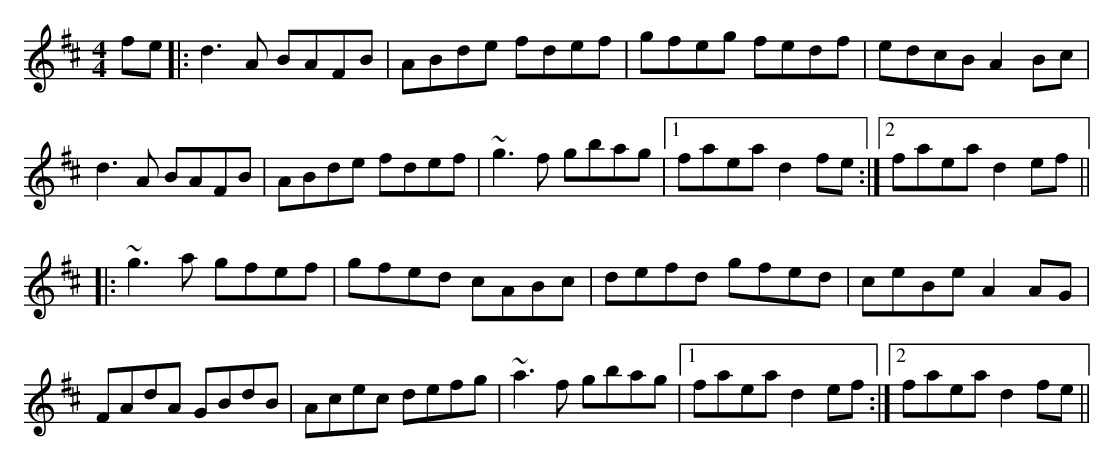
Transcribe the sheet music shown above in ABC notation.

X:1
M:4/4
K:D
fe|:d3A BAFB|ABde fdef|gfeg fedf|edcB A2Bc|
d3A BAFB|ABde fdef|~g3f gbag|1 faea d2fe:|2 faea d2ef||
|:~g3a gfef|gfed cABc|defd gfed|ceBe A2AG|
FAdA GBdB|Acec defg|~a3f gbag|1 faea d2ef:|2 faea d2fe||
